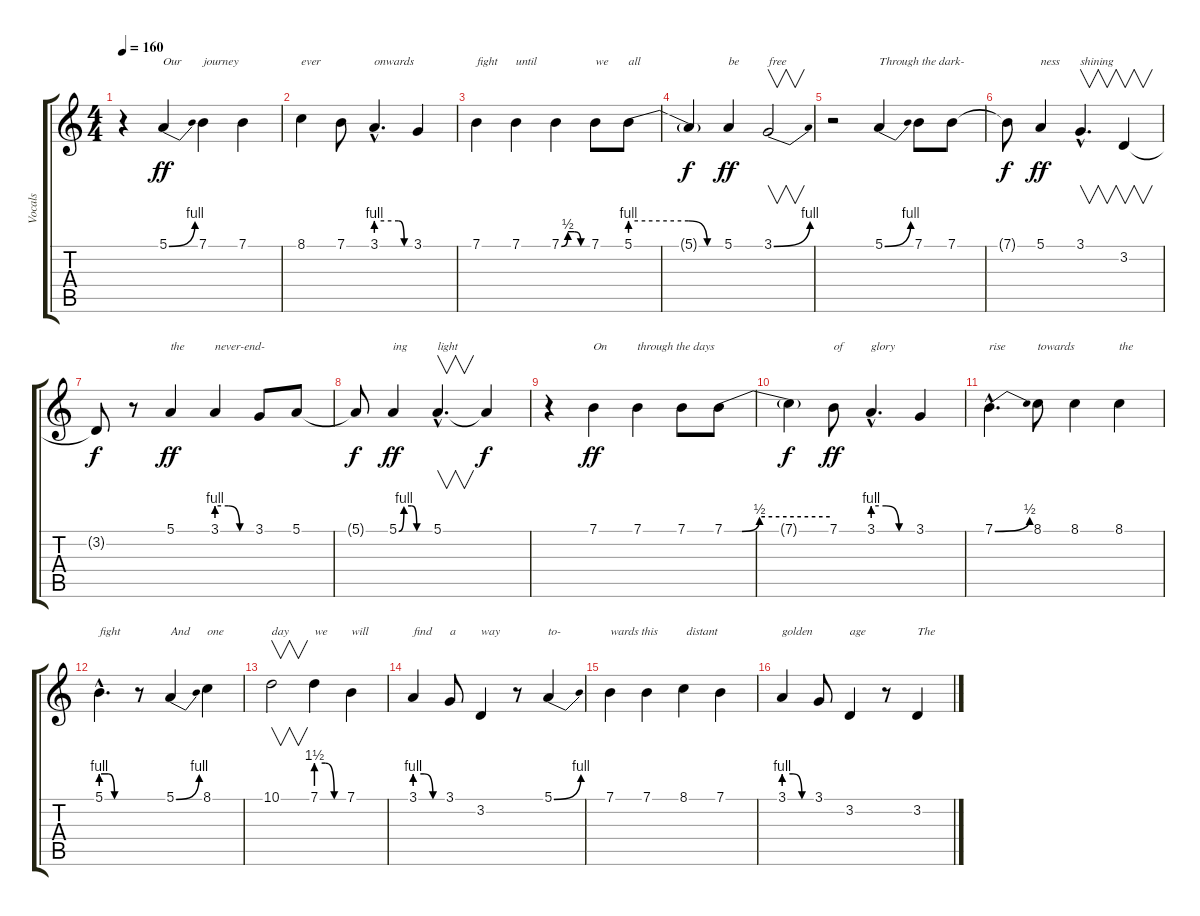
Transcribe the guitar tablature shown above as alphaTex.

\track ("Vocals" "Vocals") {instrument lead2sawtooth}
\staff {score tabs}
\tuning (E4 B3 G3 D3 A2 E2) {hide}
\ts (4 4)
\tempo 160
\clef g2
\ks c
r.4{dy f} 5.1{be (bend 0 0 60 4)}.4{txt "Our" dy ff} 7.1.4{txt "journey"} 7.1.4 |
8.1.4{txt "ever"} 7.1.8 3.1{be (custom 0 4 40 4 50 0 60 0) hac}.4{d txt "onwards"} 3.1.4 |
7.1.4{txt "fight"} 7.1.4{txt "until"} 7.1{be (custom 0 0 15 2 30 2 45 0 60 0)}.4 7.1.8{txt "we"} 5.1{be (custom 0 4 37 4 49 0 60 0)}.8{txt "all"} |
5.1{t}.4{dy f} 5.1.4{txt "be" dy ff} 3.1{be (bend 0 0 60 4)}.2{v txt "free"} |
r.2 5.1{be (bend 0 0 60 4)}.4{txt "Through the dark-"} 7.1.8 7.1.8 |
7.1{t}.8{dy f} 5.1.4{txt "ness" dy ff} 3.1{hac}.4{v d txt "shining"} 3.2.4{v} |
3.2{t}.8{dy f} r.8 5.1.4{txt "the" dy ff} 3.1{be (custom 0 4 20 4 40 0 60 0)}.4{txt "never-end-"} 3.1.8 5.1.8 |
5.1{t}.8{dy f} 5.1{be (custom 0 0 10 4 25 4 35 0 60 0)}.4{txt "ing" dy ff} 5.1{hac}.4{v d txt "light"} 5.1{t}.4{dy f} |
r.4 7.1.4{txt "On" dy ff} 7.1.4{txt "through the days"} 7.1.8 7.1{be (custom 0 0 10 0 20 2 60 2)}.8 |
7.1{t}.4{dy f} 7.1.8{txt "of" dy ff} 3.1{be (custom 0 4 20 4 40 0 60 0) hac}.4{d txt "glory"} 3.1.4 |
7.1{be (bend 0 0 60 2) hac}.4{d txt "rise"} 8.1.8{txt "towards"} 8.1.4 8.1.4{txt "the"} |
5.1{be (custom 0 4 14 4 27 0 60 0) hac}.4{d txt "fight"} r.8 5.1{be (bend 0 0 60 4)}.4{txt "And"} 8.1.4{txt "one"} |
10.1.2{v txt "day"} 7.1{be (custom 0 6 20 6 40 0 60 0)}.4{txt "we"} 7.1.4{txt "will"} |
3.1{be (custom 0 4 20 4 40 0 60 0)}.4{txt "find"} 3.1.8{txt "a"} 3.2.4{txt "way"} r.8 5.1{be (bend 0 0 60 4)}.4{txt "to-"} |
7.1.4{txt "wards this"} 7.1.4 8.1.4{txt " distant"} 7.1.4 |
3.1{be (custom 0 4 20 4 40 0 60 0)}.4{txt "golden"} 3.1.8 3.2.4{txt "age"} r.8 3.2.4{txt "The"}
